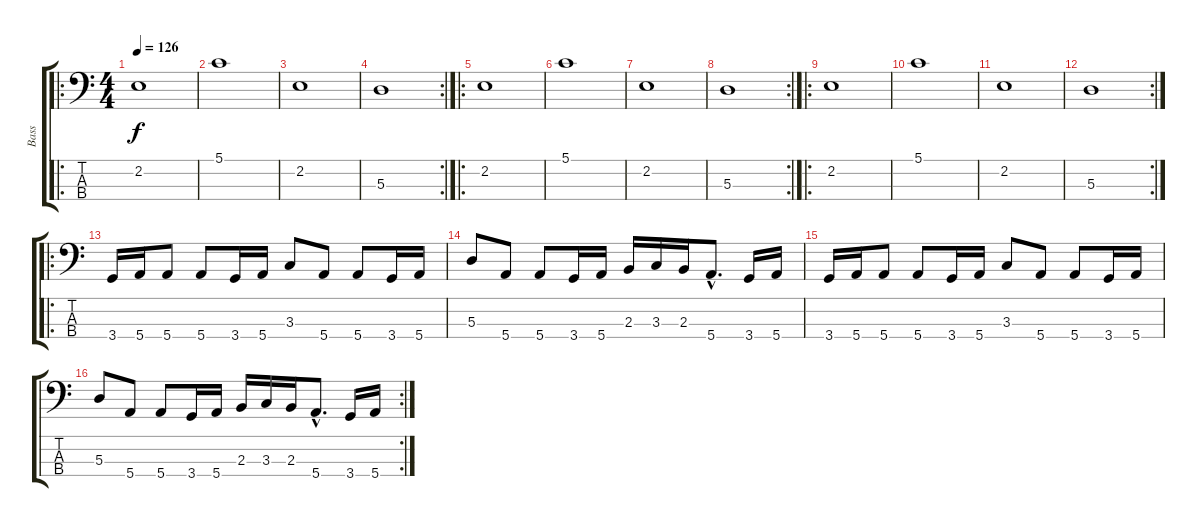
\track ("Bass" "Bass") {instrument electricbassfinger}
\staff {score tabs}
\tuning (G2 D2 A1 E1) {hide}
\ro
\ts (4 4)
\tempo 126
\clef f4
\ks c
2.2.1{dy f} |
5.1.1 |
2.2.1 |
\rc 2
5.3.1 |
\ro
2.2.1 |
5.1.1 |
2.2.1 |
\rc 2
5.3.1 |
\ro
2.2.1 |
5.1.1 |
2.2.1 |
\rc 2
5.3.1 |
\ro
3.4.16 5.4.16 5.4.8 5.4.8 3.4.16 5.4.16 3.3.8 5.4.8 5.4.8 3.4.16 5.4.16 |
5.3.8 5.4.8 5.4.8 3.4.16 5.4.16 2.3.16 3.3.16 2.3.16 5.4{hac}.8{d} 3.4.16 5.4.16 |
3.4.16 5.4.16 5.4.8 5.4.8 3.4.16 5.4.16 3.3.8 5.4.8 5.4.8 3.4.16 5.4.16 |
\rc 2
5.3.8 5.4.8 5.4.8 3.4.16 5.4.16 2.3.16 3.3.16 2.3.16 5.4{hac}.8{d} 3.4.16 5.4.16
